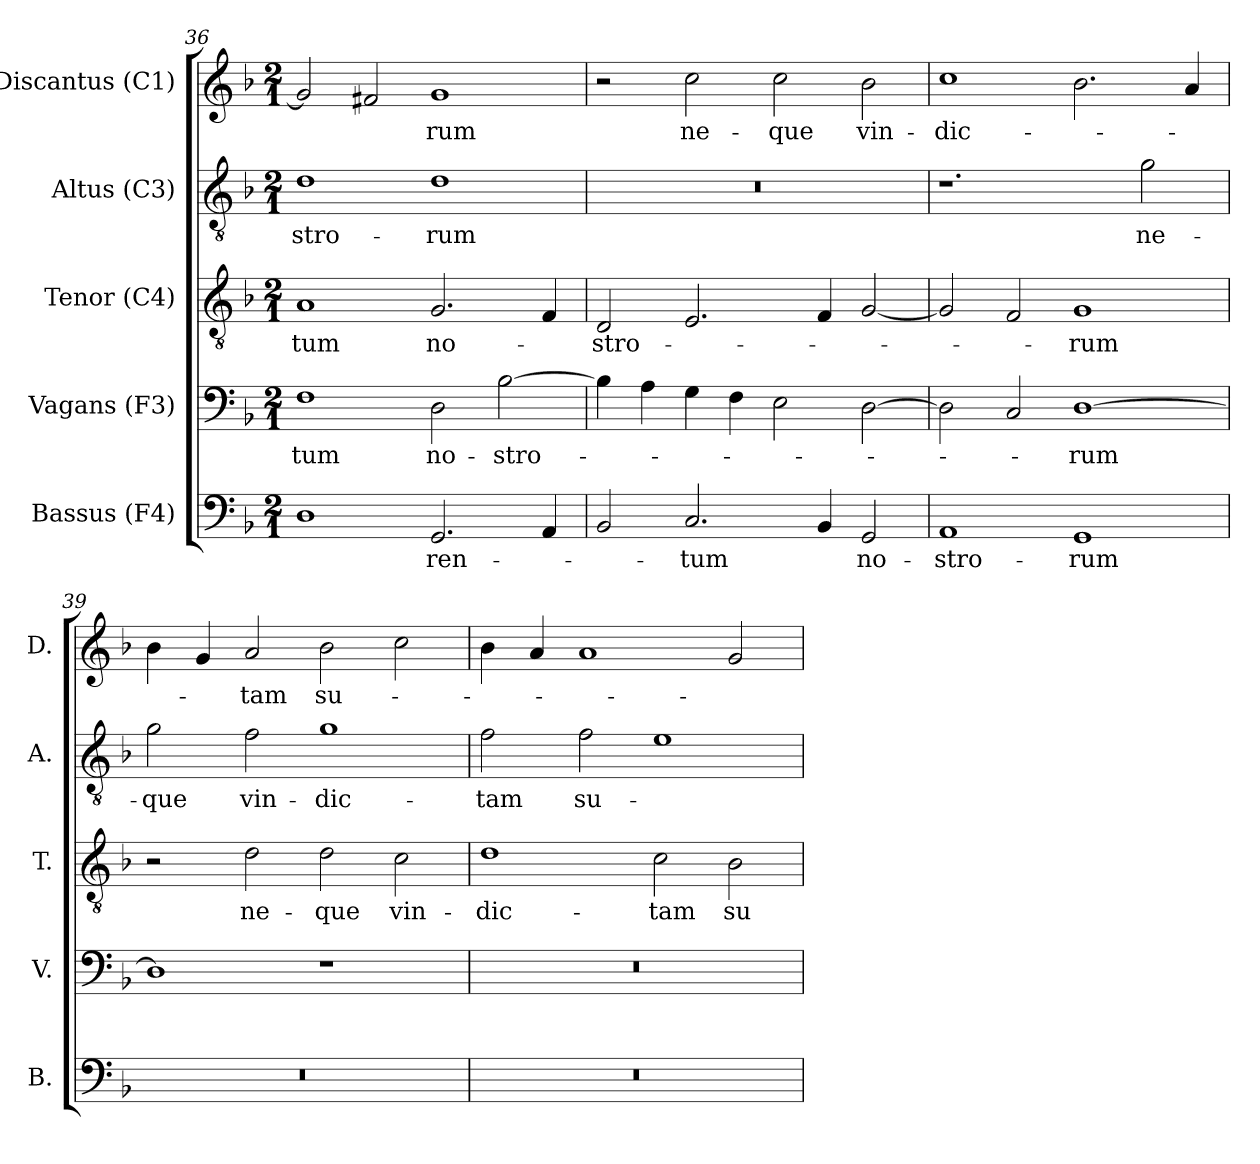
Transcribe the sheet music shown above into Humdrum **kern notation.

**kern	**text	**kern	**text	**kern	**text	**kern	**text	**kern	**text
*part5	*part5	*part4	*part4	*part3	*part3	*part2	*part2	*part1	*part1
*staff5	*staff5	*staff4	*staff4	*staff3	*staff3	*staff2	*staff2	*staff1	*staff1
*I"Bassus (F4)	*	*I"Vagans (F3)	*	*I"Tenor (C4)	*	*I"Altus (C3)	*	*I"Discantus (C1)	*
*I'B.	*	*I'V.	*	*I'T.	*	*I'A.	*	*I'D.	*
*clefF4	*	*clefF4	*	*clefGv2	*	*clefGv2	*	*clefG2	*
*	*	*ITrd7c12	*	*ITrd7c12	*	*ITrd7c12	*	*	*
*k[b-]	*	*k[b-]	*	*k[b-]	*	*k[b-]	*	*k[b-]	*
*F:	*	*F:	*	*F:	*	*F:	*	*F:	*
*M2/1	*	*M2/1	*	*M2/1	*	*M2/1	*	*M2/1	*
=36	=36	=36	=36	=36	=36	=36	=36	=36	=36
!	!	!	!LO:LY:b:color=#000000	!	!	!	!	!	!
!	!	!	!	!	!LO:LY:b:color=#000000	!	!	!	!
!	!	!	!	!	!	!	!LO:LY:b:color=#000000	!	!
1Di	.	1FFi	-tum	1AAi	-tum	1Di	-stro-	2gi/]	.
.	.	.	.	.	.	.	.	2f#i/	.
!	!LO:LY:b:color=#000000	!	!	!	!	!	!	!	!
!	!	!	!LO:LY:b:color=#000000	!	!	!	!	!	!
!	!	!	!	!	!LO:LY:b:color=#000000	!	!	!	!
!	!	!	!	!	!	!	!LO:LY:b:color=#000000	!	!
!	!	!	!	!	!	!	!	!	!LO:LY:b:color=#000000
2.GGi/	-ren-	2DDi\	no-	2.GGi/	no-	1Di	-rum	1gi	-rum
!	!	!	!LO:LY:b:color=#000000	!	!	!	!	!	!
.	.	[2BB-i\	-stro-	.	.	.	.	.	.
4AAi/	.	.	.	4FFi/	.	.	.	.	.
=37	=37	=37	=37	=37	=37	=37	=37	=37	=37
!	!	!	!	!	!LO:LY:b:color=#000000	!LO:N:vis=1	!	!	!
2BB-i/	.	4BB-i\]	.	2DDi/	-stro-	0r	.	2r	.
.	.	4AAi\	.	.	.	.	.	.	.
!	!LO:LY:b:color=#000000	!	!	!	!	!	!	!	!
!	!	!	!	!	!	!	!	!	!LO:LY:b:color=#000000
2.Ci/	-tum	4GGi\	.	2.EEi/	.	.	.	2cci\	ne-
.	.	4FFi\	.	.	.	.	.	.	.
!	!	!	!	!	!	!	!	!	!LO:LY:b:color=#000000
.	.	2EEi\	.	.	.	.	.	2cci\	-que
4BB-i/	.	.	.	4FFi/	.	.	.	.	.
!	!LO:LY:b:color=#000000	!	!	!	!	!	!	!	!
!	!	!	!	!	!	!	!	!	!LO:LY:b:color=#000000
2GGi/	no-	[2DDi\	.	[2GGi/	.	.	.	2b-i\	vin-
=38	=38	=38	=38	=38	=38	=38	=38	=38	=38
!	!LO:LY:b:color=#000000	!	!	!	!	!	!	!	!
!	!	!	!	!	!	!	!	!	!LO:LY:b:color=#000000
1AAi	-stro-	2DDi\]	.	2GGi/]	.	1.r	.	1cci	-dic-
.	.	2CCi/	.	2FFi/	.	.	.	.	.
!	!LO:LY:b:color=#000000	!	!	!	!	!	!	!	!
!	!	!	!LO:LY:b:color=#000000	!	!	!	!	!	!
!	!	!	!	!	!LO:LY:b:color=#000000	!	!	!	!
1GGi	-rum	[1DDi	-rum	1GGi	-rum	.	.	2.b-i\	.
!	!	!	!	!	!	!	!LO:LY:b:color=#000000	!	!
.	.	.	.	.	.	2Gi\	ne-	.	.
.	.	.	.	.	.	.	.	4ai/	.
!!LO:PB:g=z
=39	=39	=39	=39	=39	=39	=39	=39	=39	=39
!LO:N:vis=1	!	!	!	!	!	!	!	!	!
!	!	!	!	!	!	!	!LO:LY:b:color=#000000	!	!
0r	.	1DDi]	.	2r	.	2Gi\	-que	4b-i\	.
.	.	.	.	.	.	.	.	4gi/	.
!	!	!	!	!	!LO:LY:b:color=#000000	!	!	!	!
!	!	!	!	!	!	!	!LO:LY:b:color=#000000	!	!
!	!	!	!	!	!	!	!	!	!LO:LY:b:color=#000000
.	.	.	.	2Di\	ne-	2Fi\	vin-	2ai/	-tam
!	!	!	!	!	!LO:LY:b:color=#000000	!	!	!	!
!	!	!	!	!	!	!	!LO:LY:b:color=#000000	!	!
!	!	!	!	!	!	!	!	!	!LO:LY:b:color=#000000
.	.	1r	.	2Di\	-que	1Gi	-dic-	2b-i\	su-
!	!	!	!	!	!LO:LY:b:color=#000000	!	!	!	!
.	.	.	.	2Ci\	vin-	.	.	2cci\	.
=40	=40	=40	=40	=40	=40	=40	=40	=40	=40
!LO:N:vis=1	!	!LO:N:vis=1	!	!	!	!	!	!	!
!	!	!	!	!	!LO:LY:b:color=#000000	!	!	!	!
!	!	!	!	!	!	!	!LO:LY:b:color=#000000	!	!
0r	.	0r	.	1Di	-dic-	2Fi\	-tam	4b-i\	.
.	.	.	.	.	.	.	.	4ai/	.
!	!	!	!	!	!	!	!LO:LY:b:color=#000000	!	!
.	.	.	.	.	.	2Fi\	su-	1ai	.
!	!	!	!	!	!LO:LY:b:color=#000000	!	!	!	!
.	.	.	.	2Ci\	-tam	1Ei	.	.	.
!	!	!	!	!	!LO:LY:b:color=#000000	!	!	!	!
.	.	.	.	2BB-i\	su-	.	.	2gi/	.
=	=	=	=	=	=	=	=	=	=
*-	*-	*-	*-	*-	*-	*-	*-	*-	*-
